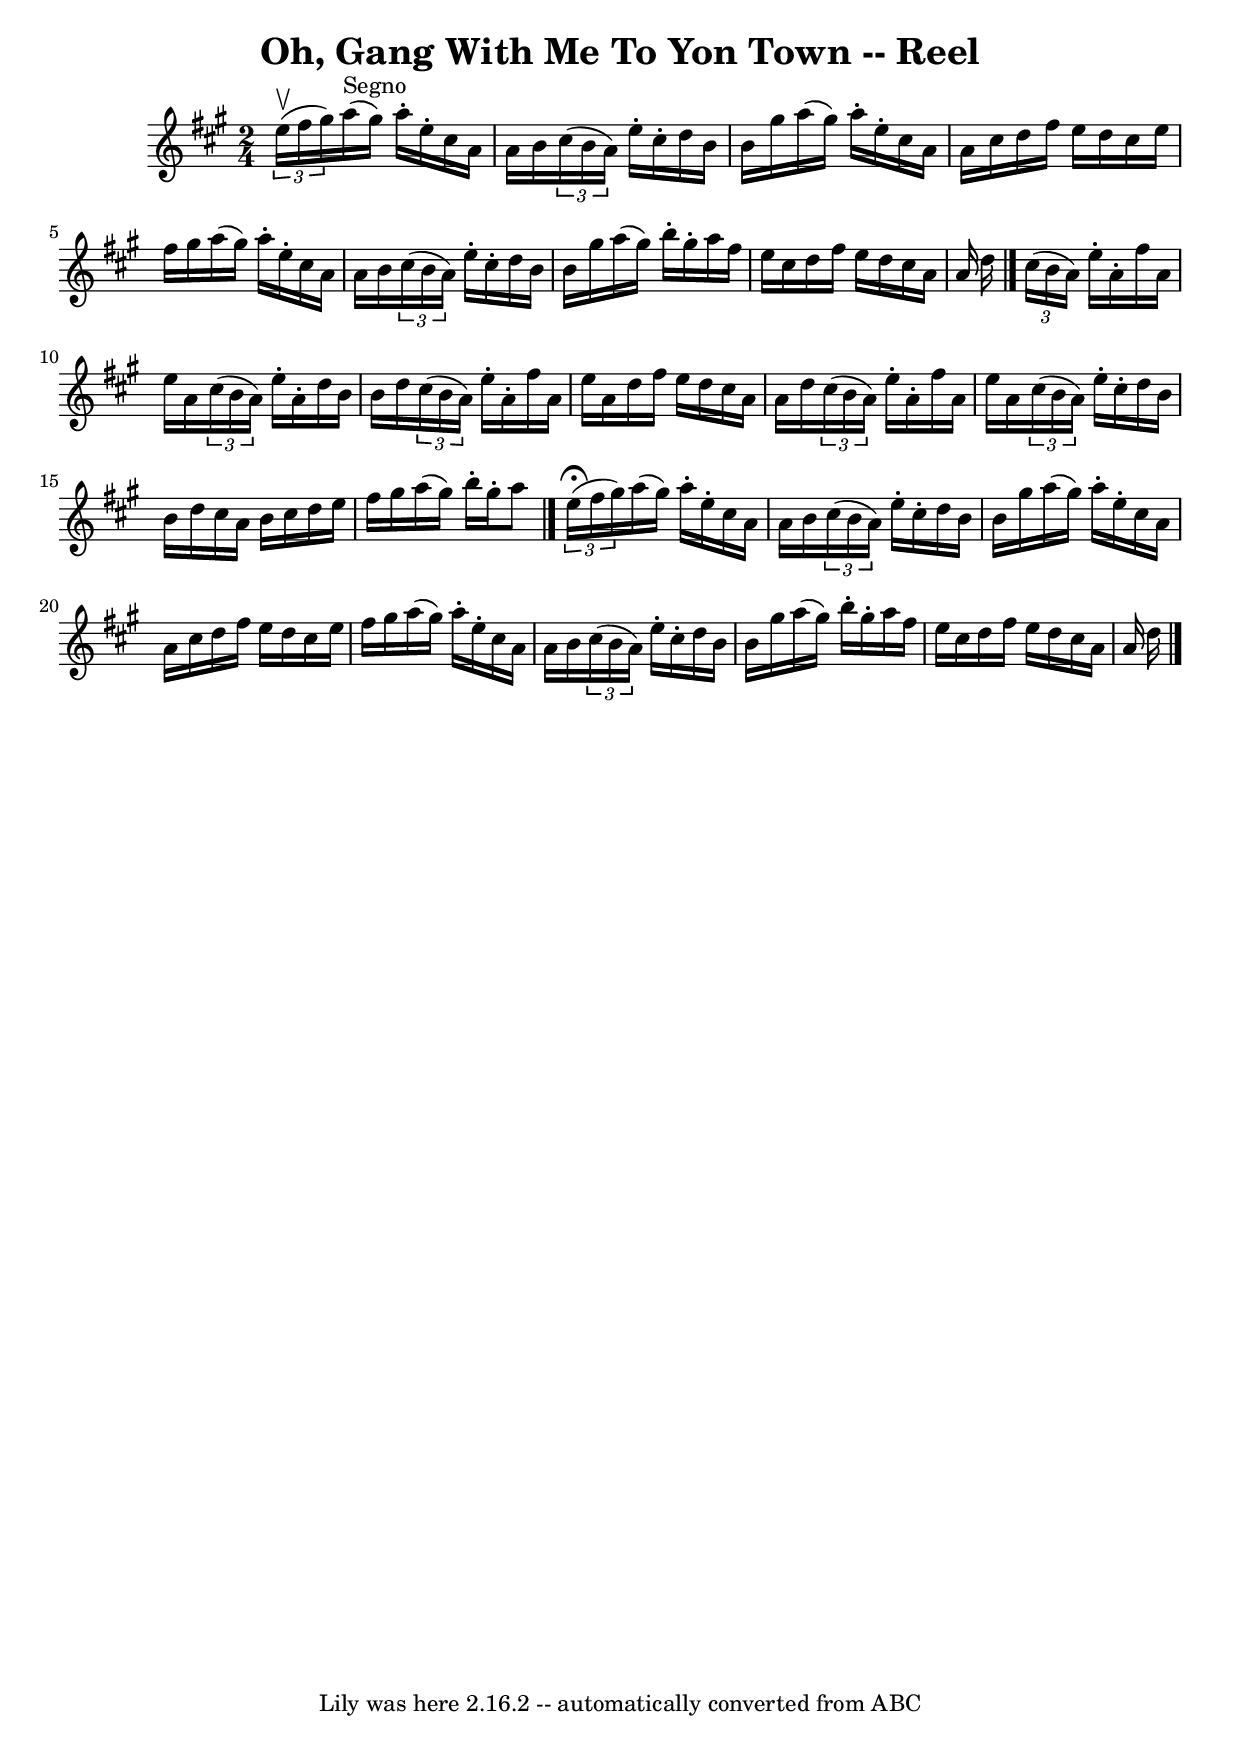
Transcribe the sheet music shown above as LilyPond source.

\version "2.7.40"
\include "Mammoth.ily"
\header {
	%% book = "Ryan's Mammoth Collection"
	crossRefNumber = "1"
	footnotes = ""
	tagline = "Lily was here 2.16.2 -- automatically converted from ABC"
	title = "Oh, Gang With Me To Yon Town -- Reel"
}
voicedefault =  {


\time 2/4 
\key a \major   \times 2/3 { e''16^\upbow(fis''16 gis''16  
-) }   |
 a''16^"Segno"(gis''16) a''16 -. e''16 -. cis''16 
 a'16 a'16 b'16  |
   \times 2/3 { cis''16 (b'16 a'16) 
} e''16 -. cis''16 -. d''16 b'16 b'16 gis''16  |
 a''16 
(gis''16) a''16 -. e''16 -. cis''16 a'16 a'16 cis''16  
|
 d''16 fis''16 e''16 d''16 cis''16 e''16 fis''16    
gis''16  |
 a''16 (gis''16) a''16 -. e''16 -. cis''16    
a'16 a'16 b'16  |
   \times 2/3 { cis''16 (b'16 a'16) }  
 e''16 -. cis''16 -. d''16 b'16 b'16 gis''16  |
 a''16 (
gis''16) b''16 -. gis''16 -. a''16 fis''16 e''16 cis''16  
|
 d''16 fis''16 e''16 d''16 cis''16 a'16 a'16    
d''16  \bar "|."     \times 2/3 { cis''16 (b'16 a'16) } e''16 -.   
a'16 -. fis''16 a'16 e''16 a'16  |
   \times 2/3 { cis''16 (
 b'16 a'16) } e''16 -. a'16 -. d''16 b'16 b'16 d''16  
|
   \times 2/3 { cis''16 (b'16 a'16) } e''16 -. a'16 -.   
fis''16 a'16 e''16 a'16  |
 d''16 fis''16 e''16 d''16 
 cis''16 a'16 a'16 d''16  |
     \times 2/3 { cis''16 (
b'16 a'16) } e''16 -. a'16 -. fis''16 a'16 e''16 a'16  
|
   \times 2/3 { cis''16 (b'16 a'16) } e''16 -. cis''16 
-. d''16 b'16 b'16 d''16  |
 cis''16 a'16 b'16    
cis''16 d''16 e''16 fis''16 gis''16  |
 a''16 (gis''16  
-) b''16 -. gis''16 -. a''8    \bar "|."     \times 2/3 { e''16 
^\fermata(fis''16 gis''16) } |
 a''16 (gis''16) a''16 
-. e''16 -. cis''16 a'16 a'16 b'16  |
   \times 2/3 {   
cis''16 (b'16 a'16) } e''16 -. cis''16 -. d''16 b'16 b'16  
 gis''16  |
 a''16 (gis''16) a''16 -. e''16 -. cis''16    
a'16 a'16 cis''16  |
 d''16 fis''16 e''16 d''16    
cis''16 e''16 fis''16 gis''16  |
 a''16 (gis''16)   
a''16 -. e''16 -. cis''16 a'16 a'16 b'16  |
   \times 2/3 {  
 cis''16 (b'16 a'16) } e''16 -. cis''16 -. d''16 b'16 b'16 
 gis''16  |
 a''16 (gis''16) b''16 -. gis''16 -. a''16    
fis''16 e''16 cis''16  |
 d''16 fis''16 e''16 d''16    
cis''16 a'16 a'16 d''16    \bar "|."   
}

\score{
    <<

	\context Staff="default"
	{
	    \voicedefault 
	}

    >>
	\layout {
	}
	\midi {}
}
